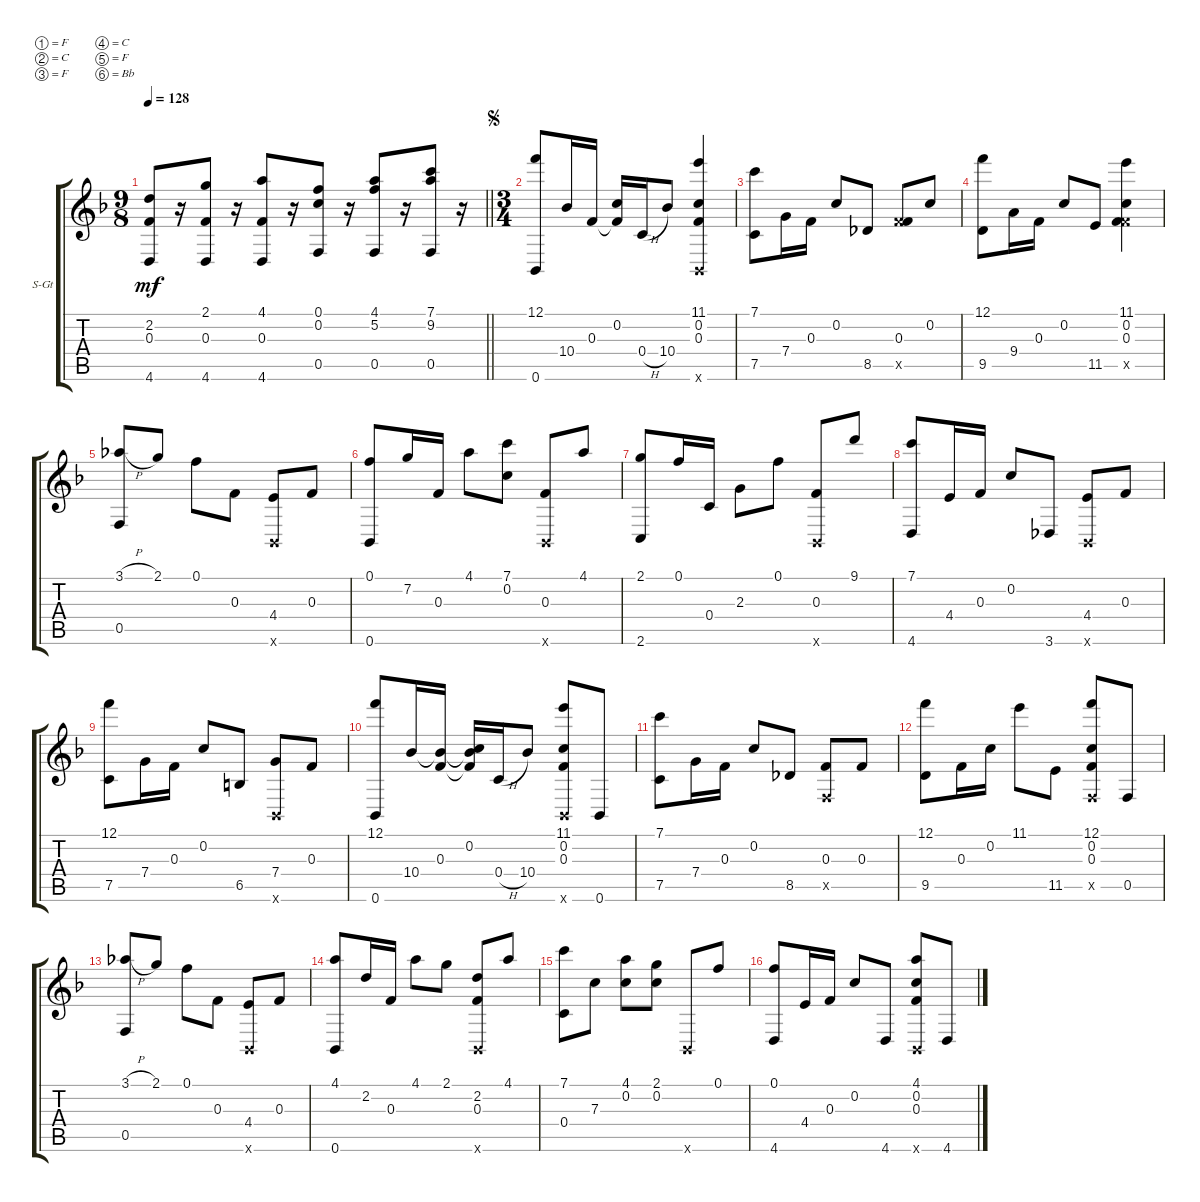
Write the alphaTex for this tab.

\defaultSystemsLayout 4
\bracketExtendMode groupsimilarinstruments
\firstSystemTrackNameOrientation horizontal
\otherSystemsTrackNameOrientation horizontal
\track ("Steel Guitar" "S-Gt") {defaultSystemsLayout 2 multiBarRest instrument acousticguitarsteel}
\staff {score tabs}
\tuning (F4 C4 F3 C3 F2 Bb1)
\ts (9 8)
\tempo 128
\clef g2
\scale
1.00368
\barLineRight lightlight
\ks f
(2.2{acc forcenatural} 0.3{acc forcenatural} 4.6{acc forcenatural}).8{dy mf beam Up} r.16{beam Up} (0.3{acc forcenatural} 2.1{acc forcenatural} 4.6{acc forcenatural}).8{beam Up} r.16{beam Up} (4.6{acc forcenatural} 0.3{acc forcenatural} 4.1{acc forcenatural}).8{beam Up} r.16{beam Up} (0.1{acc forcenatural} 0.2{acc forcenatural} 0.5{acc forcenatural}).8{beam Up} r.16{beam Up} (4.1{acc forcenatural} 5.2{acc forcenatural} 0.5{acc forcenatural}).8{beam Up} r.16{beam Up} (0.5{acc forcenatural} 9.2{acc forcenatural} 7.1{acc forcenatural}).8{beam Up} r.16{beam Up} |
\ts (3 4)
\jump segno
\scale
0.996324 (12.1{acc forcenatural} 0.6{acc b}).8{beam Up} 10.4{acc b}.16{beam Up} 0.3{acc forcenatural}.16{beam Up} (0.2{acc forcenatural} 0.3{t acc forcenatural}).16{beam Up} 0.4{h acc forcenatural}.16{beam Up} 10.4{acc b}.8{beam Up} (0.3{acc forcenatural} 0.2{acc forcenatural} 11.1{acc forcenatural} 0.6{x acc b}).4{beam Up} |
(7.1{acc forcenatural} 7.5{acc forcenatural}).8{beam Down} 7.4{acc forcenatural}.16{beam Down} 0.3{acc forcenatural}.16{beam Down} 0.2{acc forcenatural}.8{beam Up} 8.5{acc b}.8{beam Up} (12.5{x acc forcenatural} 0.3{acc forcenatural}).8{beam Up} 0.2{acc forcenatural}.8{beam Up} |
(12.1{acc forcenatural} 9.5{acc forcenatural}).8{beam Down} 9.4{acc forcenatural}.16{beam Down} 0.3{acc forcenatural}.16{beam Down} 0.2{acc forcenatural}.8{beam Up} 11.5{acc forcenatural}.8{beam Up} (12.5{x acc forcenatural} 0.3{acc forcenatural} 0.2{acc forcenatural} 11.1{acc forcenatural}).4{beam Down} |
\scale
0.993816 (0.5{acc forcenatural} 3.1{h acc b}).8{beam Up} 2.1{acc forcenatural}.8{beam Up} 0.1{acc forcenatural}.8{beam Down} 0.3{acc forcenatural}.8{beam Down} (4.4{acc forcenatural} 0.6{x acc b}).8{beam Up} 0.3{acc forcenatural}.8{beam Up} |
\scale
1.00618 (0.1{acc forcenatural} 0.6{acc b}).8{beam Up} 7.2{acc forcenatural}.16{beam Up} 0.3{acc forcenatural}.16{beam Up} 4.1{acc forcenatural}.8{beam Down} (7.1{acc forcenatural} 0.2{acc forcenatural}).8{beam Down} (0.3{acc forcenatural} 0.6{x acc b}).8{beam Up} 4.1{acc forcenatural}.8{beam Up} |
(2.1{acc forcenatural} 2.6{acc forcenatural}).8{beam Up} 0.1{acc forcenatural}.16{beam Up} 0.4{acc forcenatural}.16{beam Up} 2.3{acc forcenatural}.8{beam Down} 0.1{acc forcenatural}.8{beam Down} (0.3{acc forcenatural} 0.6{x acc b}).8{beam Up} 9.1{acc forcenatural}.8{beam Up} |
(7.1{acc forcenatural} 4.6{acc forcenatural}).8{beam Up} 4.4{acc forcenatural}.16{beam Up} 0.3{acc forcenatural}.16{beam Up} 0.2{acc forcenatural}.8{beam Up} 3.6{acc b}.8{beam Up} (0.6{x acc b} 4.4{acc forcenatural}).8{beam Up} 0.3{acc forcenatural}.8{beam Up} |
(12.1{acc forcenatural} 7.5{acc forcenatural}).8{beam Down} 7.4{acc forcenatural}.16{beam Down} 0.3{acc forcenatural}.16{beam Down} 0.2{acc forcenatural}.8{beam Up} 6.5{acc forcenatural}.8{beam Up} (7.4{acc forcenatural} 0.6{x acc b}).8{beam Up} 0.3{acc forcenatural}.8{beam Up} |
(12.1{acc forcenatural} 0.6{acc b}).8{beam Up} 10.4{acc b}.16{beam Up} (0.3{acc forcenatural} 10.4{t acc b}).16{beam Up} (0.2{acc forcenatural} 0.3{t acc forcenatural} 10.4{t acc b}).16{beam Up} 0.4{h acc forcenatural}.16{beam Up} 10.4{acc b}.8{beam Up} (0.3{acc forcenatural} 0.2{acc forcenatural} 11.1{acc forcenatural} 0.6{x acc b}).8{beam Up} 0.6{acc b}.8{beam Up} |
(7.1{acc forcenatural} 7.5{acc forcenatural}).8{beam Down} 7.4{acc forcenatural}.16{beam Down} 0.3{acc forcenatural}.16{beam Down} 0.2{acc forcenatural}.8{beam Up} 8.5{acc b}.8{beam Up} (0.5{x acc forcenatural} 0.3{acc forcenatural}).8{beam Up} 0.3{acc forcenatural}.8{beam Up} |
(12.1{acc forcenatural} 9.5{acc forcenatural}).8{beam Down} 0.3{acc forcenatural}.16{beam Down} 0.2{acc forcenatural}.16{beam Down} 11.1{acc forcenatural}.8{beam Down} 11.5{acc forcenatural}.8{beam Down} (0.5{x acc forcenatural} 0.3{acc forcenatural} 0.2{acc forcenatural} 12.1{acc forcenatural}).8{beam Up} 0.5{acc forcenatural}.8{beam Up} |
\scale
0.993816 (3.1{h acc b} 0.5{acc forcenatural}).8{beam Up} 2.1{acc forcenatural}.8{beam Up} 0.1{acc forcenatural}.8{beam Down} 0.3{acc forcenatural}.8{beam Down} (4.4{acc forcenatural} 0.6{x acc b}).8{beam Up} 0.3{acc forcenatural}.8{beam Up} |
\scale
1.00618 (4.1{acc forcenatural} 0.6{acc b}).8{beam Up} 2.2{acc forcenatural}.16{beam Up} 0.3{acc forcenatural}.16{beam Up} 4.1{acc forcenatural}.8{beam Down} 2.1{acc forcenatural}.8{beam Down} (2.2{acc forcenatural} 0.3{acc forcenatural} 0.6{x acc b}).8{beam Up} 4.1{acc forcenatural}.8{beam Up} |
(7.1{acc forcenatural} 0.4{acc forcenatural}).8{beam Down} 7.3{acc forcenatural}.8{beam Down} (0.2{acc forcenatural} 4.1{acc forcenatural}).8{beam Down} (2.1{acc forcenatural} 0.2{acc forcenatural}).8{beam Down} 0.6{x acc b}.8{beam Up} 0.1{acc forcenatural}.8{beam Up} |
(0.1{acc forcenatural} 4.6{acc forcenatural}).8{beam Up} 4.4{acc forcenatural}.16{beam Up} 0.3{acc forcenatural}.16{beam Up} 0.2{acc forcenatural}.8{beam Up} 4.6{acc forcenatural}.8{beam Up} (0.6{x acc b} 4.1{acc forcenatural} 0.2{acc forcenatural} 0.3{acc forcenatural}).8{beam Up} 4.6{acc forcenatural}.8{beam Up}
